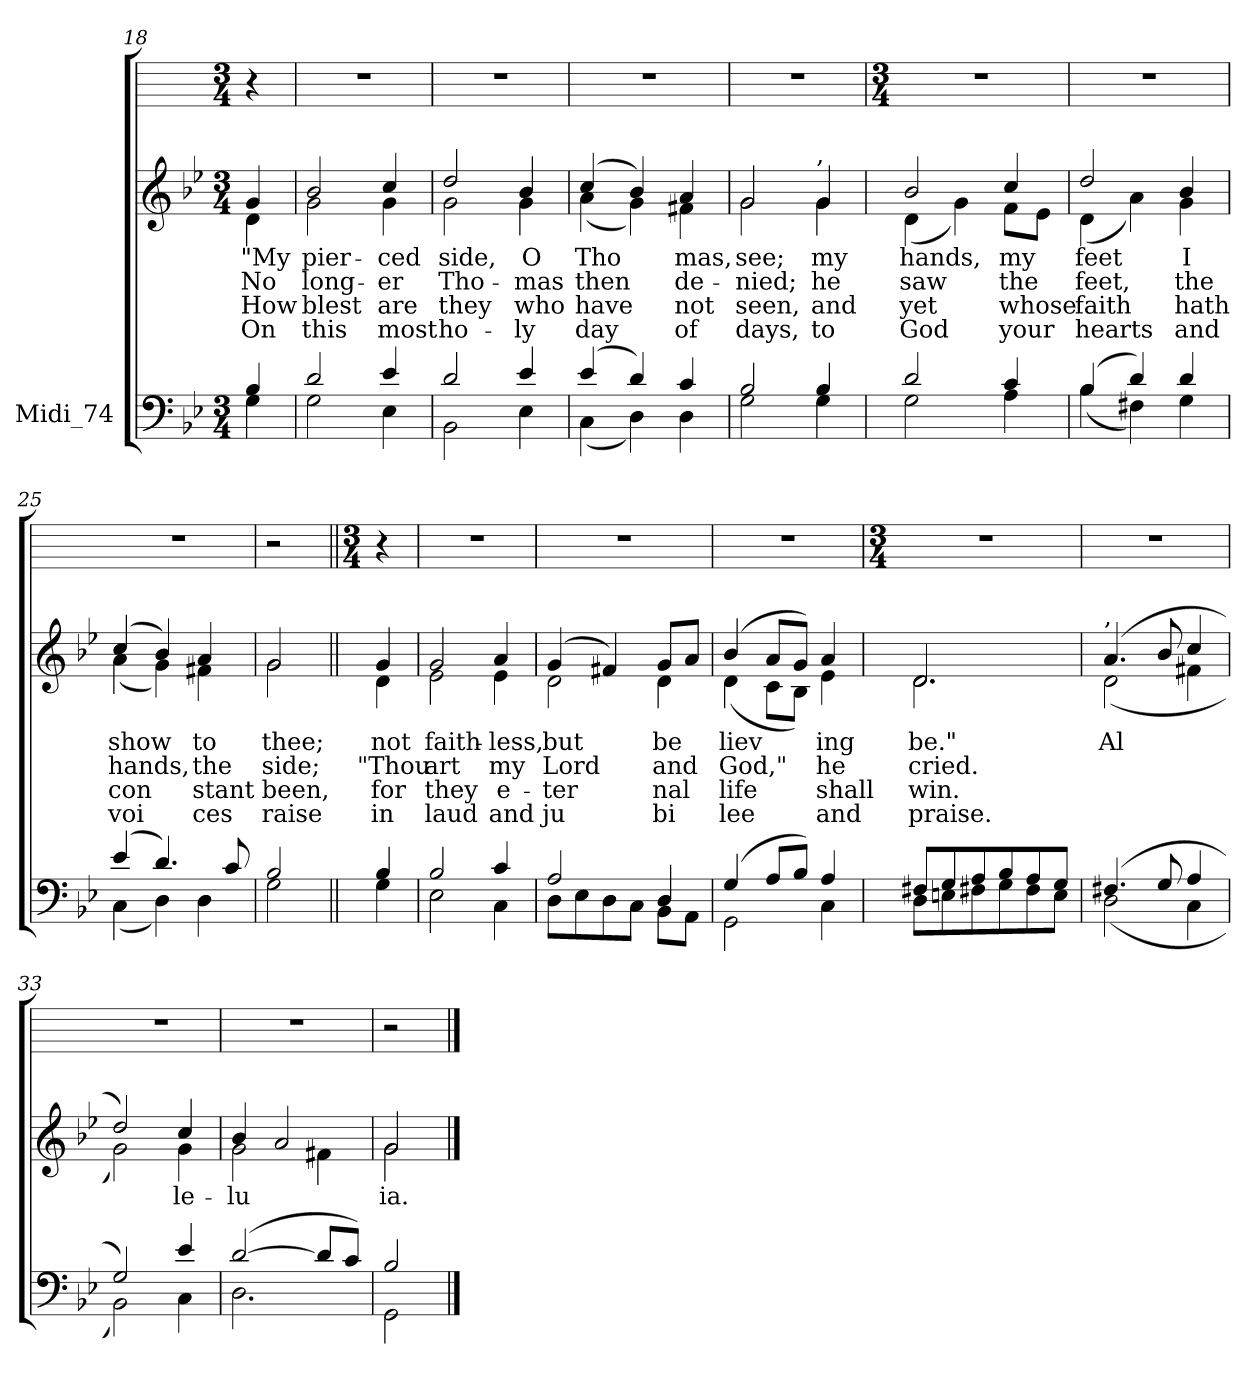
**kern	**kern	**text	**text	**text	**text	**kern
*part3	*part2	*part2	*part2	*part2	*part2	*part1
*staff3	*staff2	*staff2	*staff2	*staff2	*staff2	*staff1
*I"Midi_74	*	*	*	*	*	*
!!LO:LB:g=z
*clefF4	*clefG2	*	*	*	*	*
*k[b-e-]	*k[b-e-]	*	*	*	*	*
*B-:	*B-:	*	*	*	*	*
*M3/4	*M3/4	*	*	*	*	*M3/4
=18	=18	=18	=18	=18	=18	=18
*^	*	*	*	*	*	*
!	!	!LO:TX:a:t=AMNS 74 continued	!	!	!	!	!
!	!	!	!LO:LY:b	!LO:LY:b	!LO:LY:b	!LO:LY:b	!
*	*	*^	*	*	*	*	*
4B-/	4G\	4g/	4d\	"My	No	How	On	4r
=19	=19	=19	=19	=19	=19	=19	=19	=19
!	!	!	!	!LO:LY:b	!LO:LY:b	!LO:LY:b	!LO:LY:b	!
2d/	2G\	2b-/	2g\	pier-	-long-	-blest	this	2.r
!	!	!	!	!LO:LY:b	!LO:LY:b	!LO:LY:b	!LO:LY:b	!
4e-/	4E-\	4cc/	4g\	ced	er	are	most	.
=20	=20	=20	=20	=20	=20	=20	=20	=20
!	!	!	!	!LO:LY:b	!LO:LY:b	!LO:LY:b	!LO:LY:b	!
2d/	2BB-\	2dd/	2g\	side,	Tho-	-they	ho-	2.r
!	!	!	!	!LO:LY:b	!LO:LY:b	!LO:LY:b	!LO:LY:b	!
4e-	4E-\	4b-/	4g\	-O	mas	who	ly	.
=21	=21	=21	=21	=21	=21	=21	=21	=21
!	!	!	!	!LO:LY:b	!LO:LY:b	!LO:LY:b	!LO:LY:b	!
(>4e-	(<4C\	(>4cc/	(<4a\	Tho	then	have	day	2.r
4d/)	4D\)	4b-/)	4g\)	.	.	.	.	.
!	!	!	!	!LO:LY:b	!LO:LY:b	!LO:LY:b	!LO:LY:b	!
4c/	4D\	4a/	4f#X\	mas,	de-	-not	of	.
=22	=22	=22	=22	=22	=22	=22	=22	=22
!	!	!	!	!LO:LY:b	!LO:LY:b	!LO:LY:b	!LO:LY:b	!
2B-/	2G\	2g/	2g\	see;	nied;	seen,	days,	2.r
!	!	!LO:TX:a:t=,	!	!	!	!	!	!
!	!	!	!	!LO:LY:b	!LO:LY:b	!LO:LY:b	!LO:LY:b	!
4B-/	4G\	4g/	4g\	my	he	and	to	.
!!LO:LB:g=z
=23	=23	=23	=23	=23	=23	=23	=23	=23
*	*	*	*	*	*	*	*	*M3/4
!	!	!	!	!LO:LY:b	!LO:LY:b	!LO:LY:b	!LO:LY:b	!
2d/	2G\	2b-/	(<4d\	hands,	saw	yet	God	2.r
.	.	.	4g\)	.	.	.	.	.
!	!	!	!	!LO:LY:b	!LO:LY:b	!LO:LY:b	!LO:LY:b	!
4c/	4A\	4cc/	8f\L	my	the	whose	your	.
.	.	.	8e-\J	.	.	.	.	.
=24	=24	=24	=24	=24	=24	=24	=24	=24
!	!	!	!	!LO:LY:b	!LO:LY:b	!LO:LY:b	!LO:LY:b	!
(>4B-/	(<4B-\	2dd/	(<4d\	feet	feet,	faith	hearts	2.r
4d/)	4F#X\)	.	4a\)	.	.	.	.	.
!	!	!	!	!LO:LY:b	!LO:LY:b	!LO:LY:b	!LO:LY:b	!
4d/	4G\	4b-/	4g\	I	the	hath	and	.
=25	=25	=25	=25	=25	=25	=25	=25	=25
!	!	!	!	!LO:LY:b	!LO:LY:b	!LO:LY:b	!LO:LY:b	!
(>4e-	(<4C\	(>4cc/	(<4a\	show	hands,	con	voi	2.r
4.d/)	4D\)	4b-/)	4g\)	.	.	.	.	.
!	!	!	!	!LO:LY:b	!LO:LY:b	!LO:LY:b	!LO:LY:b	!
.	4D\	4a/	4f#X\	to	the	stant	ces	.
8c/	.	.	.	.	.	.	.	.
=26	=26	=26	=26	=26	=26	=26	=26	=26
!	!	!	!	!LO:LY:b	!LO:LY:b	!LO:LY:b	!LO:LY:b	!
2B-/	2G\	2g/	2g\	thee;	side;	been,	raise	2r
!!LO:LB:g=z
=27||	=27||	=27||	=27||	=27||	=27||	=27||	=27||	=27||
*	*	*	*	*	*	*	*	*M3/4
!	!	!	!	!LO:LY:b	!LO:LY:b	!LO:LY:b	!LO:LY:b	!
4B-/	4G\	4g/	4d\	not	"Thou	for	in	4r
=28	=28	=28	=28	=28	=28	=28	=28	=28
!	!	!	!	!LO:LY:b	!LO:LY:b	!LO:LY:b	!LO:LY:b	!
2B-/	2E-\	2g/	2e-\	faith-	-art	they	laud	2.r
!	!	!	!	!LO:LY:b	!LO:LY:b	!LO:LY:b	!LO:LY:b	!
4c/	4C\	4a/	4e-\	less,	my	e-	-and	.
=29	=29	=29	=29	=29	=29	=29	=29	=29
!	!	!	!	!LO:LY:b	!LO:LY:b	!LO:LY:b	!LO:LY:b	!
2A/	8D\L	(>4g/	2d\	but	Lord	ter	ju	2.r
.	8E-\	.	.	.	.	.	.	.
.	8D\	4f#X/)	.	.	.	.	.	.
.	8C\J	.	.	.	.	.	.	.
!	!	!	!	!LO:LY:b	!LO:LY:b	!LO:LY:b	!LO:LY:b	!
4D/	8BB-\L	8g/L	4d\	be	and	nal	bi	.
.	8AA\J	8a/J	.	.	.	.	.	.
=30	=30	=30	=30	=30	=30	=30	=30	=30
!	!	!	!	!LO:LY:b	!LO:LY:b	!LO:LY:b	!LO:LY:b	!
(>4G/	2GG\	(>4b-/	(<4d\	liev	God,"	life	lee	2.r
8A/L	.	8a/L	8c\L	.	.	.	.	.
8B-/J)	.	8g/J)	8B-\J)	.	.	.	.	.
!	!	!	!	!LO:LY:b	!LO:LY:b	!LO:LY:b	!LO:LY:b	!
4A/	4C\	4a/	4e-\	ing	he	shall	and	.
!!LO:LB:g=z
=31	=31	=31	=31	=31	=31	=31	=31	=31
*	*	*	*	*	*	*	*	*M3/4
!	!	!	!	!LO:LY:b	!LO:LY:b	!LO:LY:b	!LO:LY:b	!
8F#X/L	8D\L	2.d/	2.d\	be."	cried.	win.	praise.	2.r
8G/	8En\	.	.	.	.	.	.	.
8A/	8F#X\	.	.	.	.	.	.	.
8B-/	8G\	.	.	.	.	.	.	.
8A/	8F#\	.	.	.	.	.	.	.
8G/J	8E\J	.	.	.	.	.	.	.
=32	=32	=32	=32	=32	=32	=32	=32	=32
!	!	!LO:TX:a:t=,	!	!	!	!	!	!
!	!	!	!	!LO:LY:b	!	!	!	!
(>4.F#X/	(<2D\	(>4.a/	(<2d\	Al	.	.	.	2.r
8G/	.	8b-/	.	.	.	.	.	.
4A/	4C\	4cc/	4f#X\	.	.	.	.	.
=33	=33	=33	=33	=33	=33	=33	=33	=33
2G/)	2BB-\)	2dd/)	2g\)	.	.	.	.	2.r
!	!	!	!	!LO:LY:b	!	!	!	!
4e-/	4C\	4cc/	4g\	le-	.	.	.	.
=34	=34	=34	=34	=34	=34	=34	=34	=34
!	!	!	!	!LO:LY:b	!	!	!	!
(>[2d/	2.D\	4b-/	2g\	-lu	.	.	.	2.r
.	.	2a/	.	.	.	.	.	.
8d/L]	.	.	4f#X\	.	.	.	.	.
8c/J)	.	.	.	.	.	.	.	.
=35	=35	=35	=35	=35	=35	=35	=35	=35
!	!	!	!	!LO:LY:b	!	!	!	!
2B-/	2GG\	2g/	2g\	ia.	.	.	.	2r
*v	*v	*	*	*	*	*	*	*
*	*v	*v	*	*	*	*	*
==	==	==	==	==	==	==
*-	*-	*-	*-	*-	*-	*-
